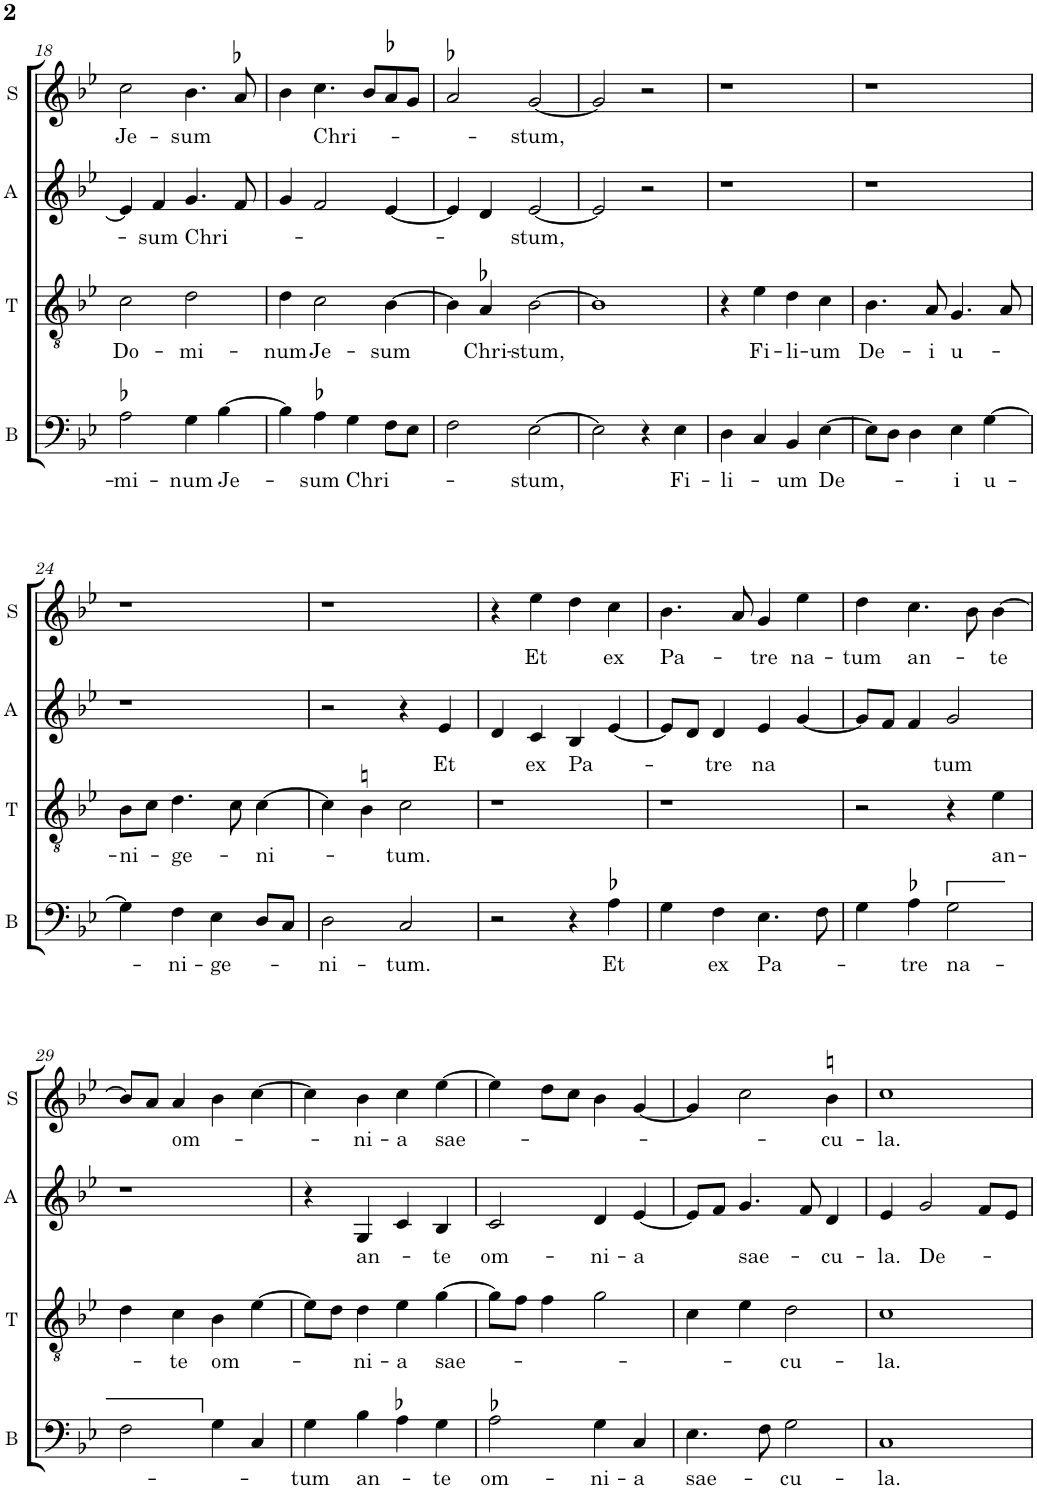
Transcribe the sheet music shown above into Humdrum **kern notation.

**kern	**text	**kern	**text	**kern	**text	**kern	**text
*part4	*part4	*part3	*part3	*part2	*part2	*part1	*part1
*staff4	*staff4	*staff3	*staff3	*staff2	*staff2	*staff1	*staff1
*I"B	*	*I"T	*	*I"A	*	*I"S	*
*I'B	*	*I'T	*	*I'A	*	*I'S	*
!!LO:PB:g=z
*clefF4	*	*clefGv2	*	*clefG2	*	*clefG2	*
*	*	*	*	*	*	*Trd4c7	*
*k[b-e-]	*	*k[b-e-]	*	*k[b-e-]	*	*k[b-e-]	*
*B-:	*	*B-:	*	*B-:	*	*B-:	*
*M2/2	*	*M2/2	*	*M2/2	*	*M2/2	*
*met(c|)	*	*met(c|)	*	*met(c|)	*	*met(c|)	*
=18	=18	=18	=18	=18	=18	=18	=18
!	!LO:LY:b	!	!LO:LY:b	!	!	!	!LO:LY:b
2A-X\	-mi-	2c\	Do-	4e-/]	.	2cc\	Je-
!	!	!	!	!	!LO:LY:b	!	!
.	.	.	.	4f/	-sum	.	.
!	!LO:LY:b	!	!LO:LY:b	!	!LO:LY:b	!	!LO:LY:b
4G\	-num	2d\	-mi-	4.g/	Chri-	4.b-\	-sum
!	!LO:LY:b	!	!	!	!	!	!
[4B-\	Je-	.	.	.	.	.	.
.	.	.	.	8f/	.	8a-X/	.
=19	=19	=19	=19	=19	=19	=19	=19
!	!	!	!LO:LY:b	!	!	!	!
4B-\]	.	4d\	-num	4g/	.	4b-\	.
!	!LO:LY:b	!	!LO:LY:b	!	!	!	!LO:LY:b
4A-X\	-sum	2c\	Je-	2f/	.	4.cc\	Chri-
!	!LO:LY:b	!	!	!	!	!	!
4G\	Chri-	.	.	.	.	.	.
.	.	.	.	.	.	8b-/L	.
!	!	!	!LO:LY:b	!	!	!	!
8F\L	.	[4B-\	-sum	[4e-/	.	8a-X/	.
8E-\J	.	.	.	.	.	8g/J	.
=20	=20	=20	=20	=20	=20	=20	=20
2F\	.	4B-\]	.	4e-/]	.	2a-X/	.
!	!	!	!LO:LY:b	!	!	!	!
.	.	4A-X/	Chri-	4d/	.	.	.
!	!LO:LY:b	!	!LO:LY:b	!	!LO:LY:b	!	!LO:LY:b
[2E-\	-stum,	[2B-\	-stum,	[2e-/	-stum,	[2g/	-stum,
=21	=21	=21	=21	=21	=21	=21	=21
2E-\]	.	1B-]	.	2e-/]	.	2g/]	.
4r	.	.	.	2r	.	2r	.
!	!LO:LY:b	!	!	!	!	!	!
4E-\	Fi-	.	.	.	.	.	.
=22	=22	=22	=22	=22	=22	=22	=22
!	!LO:LY:b	!	!	!	!	!	!
4D\	-li-	4r	.	1r	.	1r	.
!	!	!	!LO:LY:b	!	!	!	!
4C/	.	4e-\	Fi-	.	.	.	.
!	!LO:LY:b	!	!LO:LY:b	!	!	!	!
4BB-/	-um	4d\	-li-	.	.	.	.
!	!LO:LY:b	!	!LO:LY:b	!	!	!	!
[4E-\	De-	4c\	-um	.	.	.	.
=23	=23	=23	=23	=23	=23	=23	=23
!	!	!	!LO:LY:b	!	!	!	!
8E-\L]	.	4.B-\	De-	1r	.	1r	.
8D\J	.	.	.	.	.	.	.
4D\	.	.	.	.	.	.	.
!	!	!	!LO:LY:b	!	!	!	!
.	.	8A/	-i	.	.	.	.
!	!LO:LY:b	!	!LO:LY:b	!	!	!	!
4E-\	-i	4.G/	u-	.	.	.	.
!	!LO:LY:b	!	!	!	!	!	!
[4G\	u-	.	.	.	.	.	.
.	.	8A/	.	.	.	.	.
!!LO:LB:g=z
=24	=24	=24	=24	=24	=24	=24	=24
!	!	!	!LO:LY:b	!	!	!	!
4G\]	.	8B-\L	-ni-	1r	.	1r	.
.	.	8c\J	.	.	.	.	.
!	!LO:LY:b	!	!LO:LY:b	!	!	!	!
4F\	-ni-	4.d\	-ge-	.	.	.	.
!	!LO:LY:b	!	!	!	!	!	!
4E-\	-ge-	.	.	.	.	.	.
.	.	8c\	.	.	.	.	.
!	!	!	!LO:LY:b	!	!	!	!
8D/L	.	[4c\	-ni-	.	.	.	.
8C/J	.	.	.	.	.	.	.
=25	=25	=25	=25	=25	=25	=25	=25
!	!LO:LY:b	!	!	!	!	!	!
2D\	-ni-	4c\]	.	2r	.	1r	.
.	.	4Bn\	.	.	.	.	.
!	!LO:LY:b	!	!LO:LY:b	!	!	!	!
2C/	-tum.	2c\	-tum.	4r	.	.	.
!	!	!	!	!	!LO:LY:b	!	!
.	.	.	.	4e-/	Et	.	.
=26	=26	=26	=26	=26	=26	=26	=26
2r	.	1r	.	4d/	.	4r	.
!	!	!	!	!	!LO:LY:b	!	!LO:LY:b
.	.	.	.	4c/	ex	4ee-\	Et
!	!	!	!	!	!LO:LY:b	!	!
4r	.	.	.	4B-/	Pa-	4dd\	.
!	!LO:LY:b	!	!	!	!	!	!LO:LY:b
4A-X\	Et	.	.	[4e-/	.	4cc\	ex
=27	=27	=27	=27	=27	=27	=27	=27
!	!	!	!	!	!	!	!LO:LY:b
4G\	.	1r	.	8e-/L]	.	4.b-\	Pa-
.	.	.	.	8d/J	.	.	.
!	!LO:LY:b	!	!	!	!LO:LY:b	!	!
4F\	ex	.	.	4d/	-tre	.	.
.	.	.	.	.	.	8a/	.
!	!LO:LY:b	!	!	!	!LO:LY:b	!	!LO:LY:b
4.E-\	Pa-	.	.	4e-/	na	4g/	-tre
!	!	!	!	!	!	!	!LO:LY:b
.	.	.	.	[4g/	.	4ee-\	na-
8F\	.	.	.	.	.	.	.
=28	=28	=28	=28	=28	=28	=28	=28
!	!	!	!	!	!	!	!LO:LY:b
4G\	.	2r	.	8g/L]	.	4dd\	-tum
.	.	.	.	8f/J	.	.	.
!	!LO:LY:b	!	!	!	!	!	!LO:LY:b
4A-X\	-tre	.	.	4f/	.	4.cc\	an-
!	!LO:LY:b	!	!	!	!LO:LY:b	!	!
2G\	na-	4r	.	2g/	tum	.	.
.	.	.	.	.	.	8b-\	.
!	!	!	!LO:LY:b	!	!	!	!LO:LY:b
.	.	4e-\	an-	.	.	[4b-\	-te
!!LO:LB:g=z
=29	=29	=29	=29	=29	=29	=29	=29
2F\	.	4d\	.	1r	.	8b-/L]	.
.	.	.	.	.	.	8a/J	.
!	!	!	!LO:LY:b	!	!	!	!LO:LY:b
.	.	4c\	-te	.	.	4a/	om-
!	!	!	!LO:LY:b	!	!	!	!
4G\	.	4B-\	om-	.	.	4b-\	.
4C/	.	[4e-\	.	.	.	[4cc\	.
=30	=30	=30	=30	=30	=30	=30	=30
!	!LO:LY:b	!	!	!	!	!	!
4G\	-tum	8e-\L]	.	4r	.	4cc\]	.
.	.	8d\J	.	.	.	.	.
!	!LO:LY:b	!	!LO:LY:b	!	!LO:LY:b	!	!LO:LY:b
4B-\	an-	4d\	-ni-	4G/	an-	4b-\	-ni-
!	!	!	!LO:LY:b	!	!	!	!LO:LY:b
4A-X\	.	4e-\	-a	4c/	.	4cc\	-a
!	!LO:LY:b	!	!LO:LY:b	!	!LO:LY:b	!	!LO:LY:b
4G\	-te	[4g\	sae-	4B-/	-te	[4ee-\	sae-
=31	=31	=31	=31	=31	=31	=31	=31
!	!LO:LY:b	!	!	!	!LO:LY:b	!	!
2A-X\	om-	8g\L]	.	2c/	om-	4ee-\]	.
.	.	8f\J	.	.	.	.	.
.	.	4f\	.	.	.	8dd\L	.
.	.	.	.	.	.	8cc\J	.
!	!LO:LY:b	!	!	!	!LO:LY:b	!	!
4G\	-ni-	2g\	.	4d/	-ni-	4b-\	.
!	!LO:LY:b	!	!	!	!LO:LY:b	!	!
4C/	-a	.	.	[4e-/	-a	[4g/	.
=32	=32	=32	=32	=32	=32	=32	=32
!	!LO:LY:b	!	!	!	!	!	!
4.E-\	sae-	4c\	.	8e-/L]	.	4g/]	.
.	.	.	.	8f/J	.	.	.
!	!	!	!	!	!LO:LY:b	!	!
.	.	4e-\	.	4.g/	sae-	2cc\	.
8F\	.	.	.	.	.	.	.
!	!LO:LY:b	!	!LO:LY:b	!	!	!	!
2G\	-cu-	2d\	-cu-	.	.	.	.
.	.	.	.	8f/	.	.	.
!	!	!	!	!	!LO:LY:b	!	!LO:LY:b
.	.	.	.	4d/	-cu-	4bn\	-cu-
=33	=33	=33	=33	=33	=33	=33	=33
!	!LO:LY:b	!	!LO:LY:b	!	!LO:LY:b	!	!LO:LY:b
1C	-la.	1c	-la.	4e-/	-la.	1cc	-la.
!	!	!	!	!	!LO:LY:b	!	!
.	.	.	.	2g/	De-	.	.
.	.	.	.	8f/L	.	.	.
.	.	.	.	8e-/J	.	.	.
=	=	=	=	=	=	=	=
*-	*-	*-	*-	*-	*-	*-	*-
